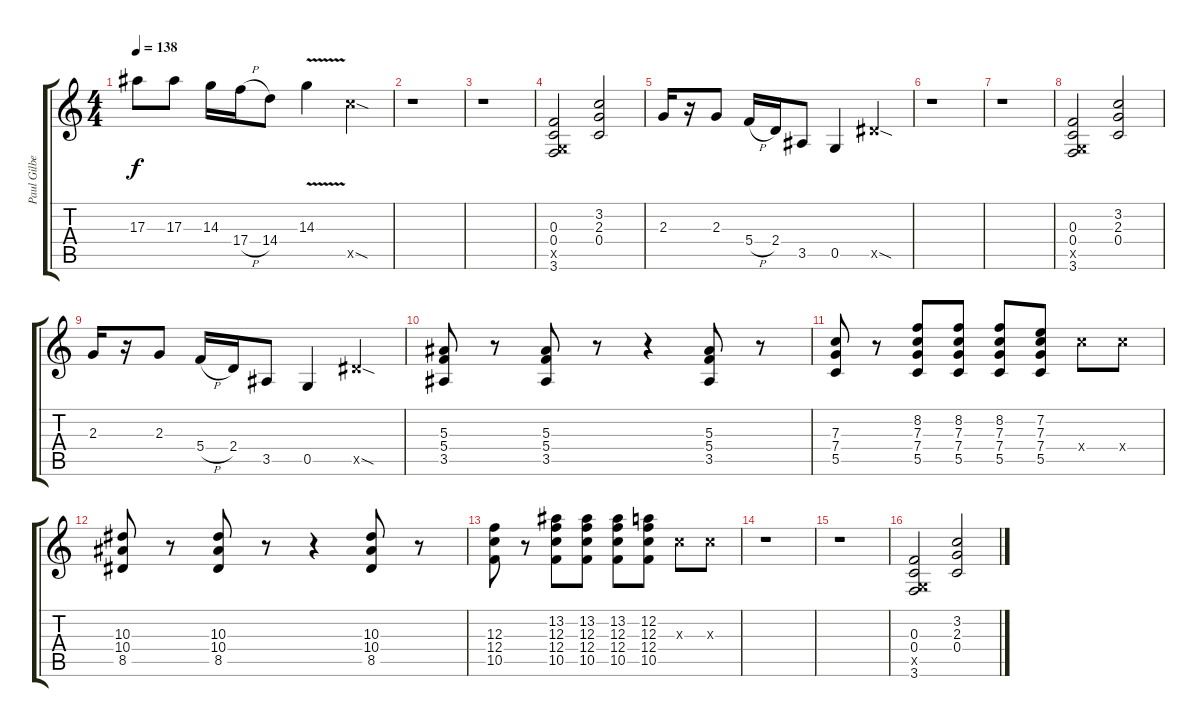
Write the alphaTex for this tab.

\track ("Paul Gilbert" "Paul Gilbe") {instrument distortionguitar}
\staff {score tabs}
\tuning (D4 A3 F3 C3 G2 D2) {hide}
\ts (4 4)
\tempo 138
\clef g2
\ks c
17.3.8{dy f} 17.3.8 14.3.16 17.4{h}.16 14.4.8 14.3{v}.4 17.5{sod x}.4 |
r.1 |
r.1 |
(0.3 0.4 0.5{x} 3.6).2 (3.2 2.3 0.4).2 |
2.3.16 r.16 2.3.8 5.4{h}.16 2.4.16 3.5.8 0.5.4 8.5{sod x}.4 |
r.1 |
r.1 |
(0.3 0.4 0.5{x} 3.6).2 (3.2 2.3 0.4).2 |
2.3.16 r.16 2.3.8 5.4{h}.16 2.4.16 3.5.8 0.5.4 8.5{sod x}.4 |
(5.3 5.4 3.5).8 r.8 (5.3 5.4 3.5).8 r.8 r.4 (5.3 5.4 3.5).8 r.8 |
(7.3 7.4 5.5).8 r.8 (8.2 7.3 7.4 5.5).8 (8.2 7.3 7.4 5.5).8 (8.2 7.3 7.4 5.5).8 (7.2 7.3 7.4 5.5).8 12.4{x}.8 12.4{x}.8 |
(10.3 10.4 8.5).8 r.8 (10.3 10.4 8.5).8 r.8 r.4 (10.3 10.4 8.5).8 r.8 |
(12.3 12.4 10.5).8 r.8 (13.2 12.3 12.4 10.5).8 (13.2 12.3 12.4 10.5).8 (13.2 12.3 12.4 10.5).8 (12.2 12.3 12.4 10.5).8 7.3{x}.8 7.3{x}.8 |
r.1 |
r.1 |
(0.3 0.4 0.5{x} 3.6).2 (3.2 2.3 0.4).2
